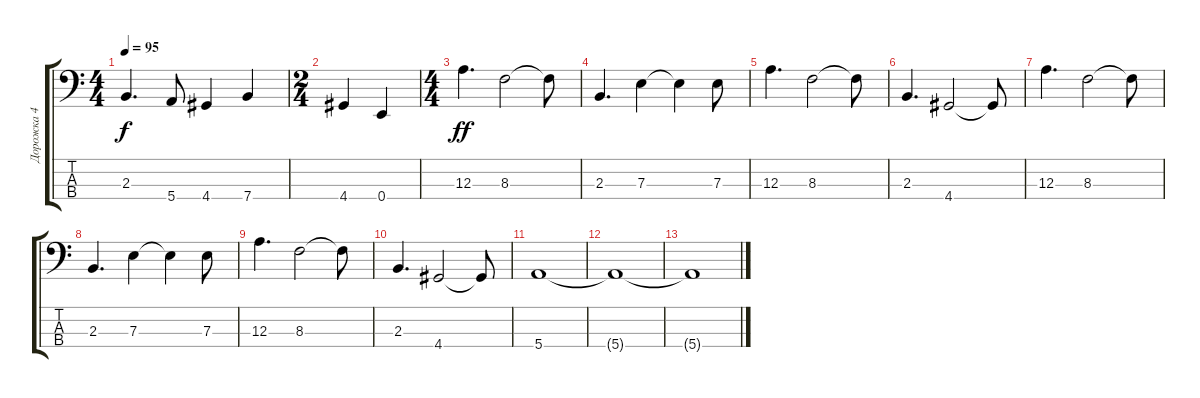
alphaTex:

\track ("Дорожка 4" "Дорожка 4") {instrument electricbassfinger}
\staff {score tabs}
\tuning (G2 D2 A1 E1) {hide}
\ts (4 4)
\tempo 95
\clef f4
\ks c
2.3.4{d dy f} 5.4.8 4.4.4 7.4.4 |
\ts (2 4)
4.4.4 0.4.4 |
\ts (4 4)
12.3.4{d dy ff} 8.3.2 8.3{t}.8 |
2.3.4{d} 7.3.4 7.3{t}.4 7.3.8 |
12.3.4{d} 8.3.2 8.3{t}.8 |
2.3.4{d} 4.4.2 4.4{t}.8 |
12.3.4{d} 8.3.2 8.3{t}.8 |
2.3.4{d} 7.3.4 7.3{t}.4 7.3.8 |
12.3.4{d} 8.3.2 8.3{t}.8 |
2.3.4{d} 4.4.2 4.4{t}.8 |
5.4.1{volume 0} |
5.4{t}.1 |
5.4{t}.1
